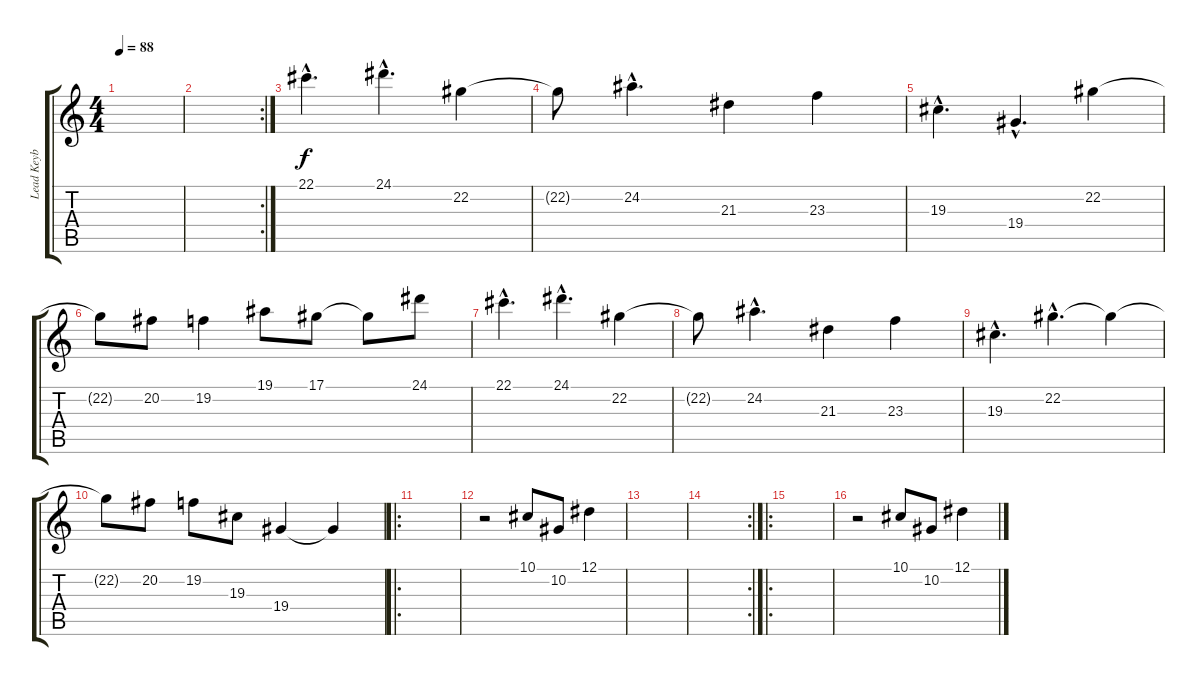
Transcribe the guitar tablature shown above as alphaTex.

\track ("Lead Keyb" "Lead Keyb") {instrument lead2sawtooth}
\staff {score tabs}
\tuning (Eb4 Bb3 Gb3 Db3 Ab2 Eb2) {hide}
\ts (4 4)
\tempo 88
\clef g2
\ks c
|
\rc 2
|
22.1{hac}.4{d volume 10} 24.1{hac}.4{d} 22.2.4 |
22.2{t}.8 24.2{hac}.4{d} 21.3.4 23.3.4 |
19.3{hac}.4{d} 19.4{hac}.4{d} 22.2.4 |
22.2{t}.8 20.2.8 19.2.4 19.1.8 17.1.8 17.1{t}.8 24.1.8 |
22.1{hac}.4{d volume 10} 24.1{hac}.4{d} 22.2.4 |
22.2{t}.8 24.2{hac}.4{d} 21.3.4 23.3.4 |
19.3{hac}.4{d} 22.2{hac}.4{d} 22.2{t}.4 |
22.2{t}.8 20.2.8 19.2.8 19.3.8 19.4.4 19.4{t}.4 |
\ro
|
r.2{volume 9 instrument lead6voice} 10.1.8 10.2.8 12.1.4 |
|
\rc 2
|
\ro
|
r.2{volume 9} 10.1.8 10.2.8 12.1.4
